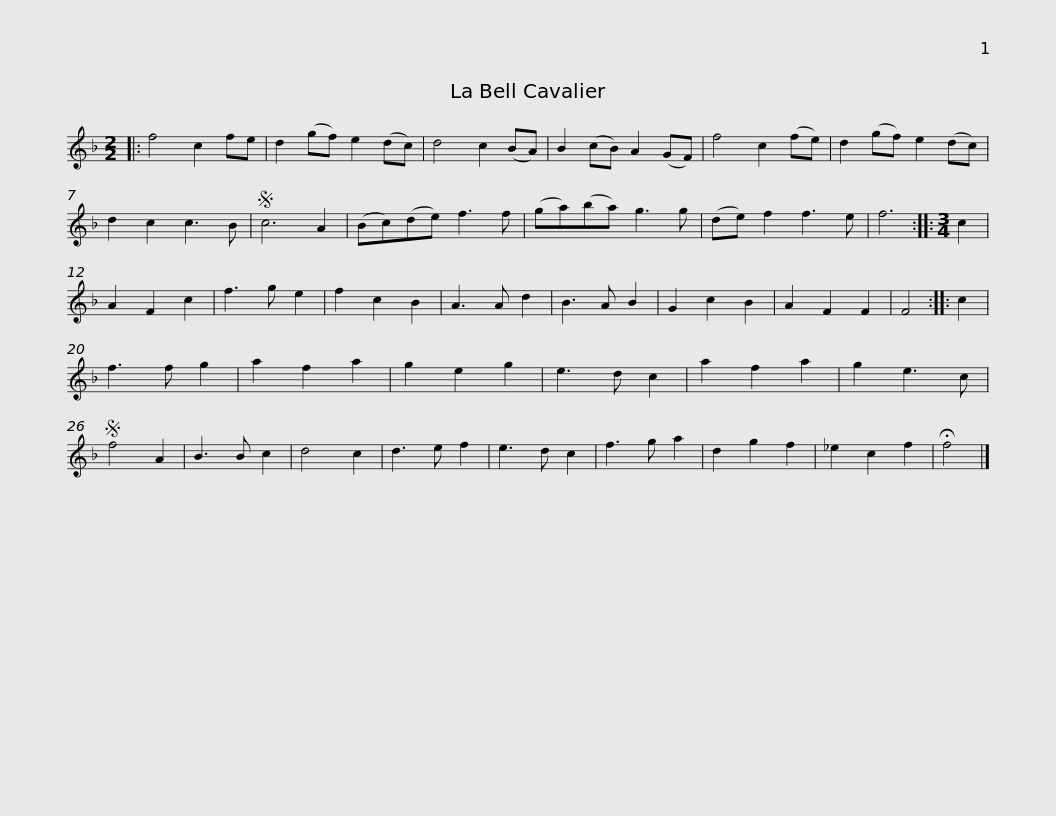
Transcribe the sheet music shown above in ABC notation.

X:1
L:1/8
M:2/2
I:linebreak $
K:F
V:1 treble
V:1
|: f4 c2 fe | d2 (gf) e2 (dc) | d4 c2 (BA) | B2 (cB) A2 (GF) | f4 c2 (fe) | %5
 d2 (gf) e2 (dc) | d2 c2 c3 B |S c6 A2 |$ (Bc)(de) f3 f | (ga)(ba) g3 g | %10
 (de) f2 f3 e | f6 ::[M:3/4] c2 | A2 F2 c2 | f3 g e2 | %15
 f2 c2 B2 | A3 A d2 | B3 A B2 |$ G2 c2 B2 | A2 F2 F2 | %20
 F4 :: c2 | f3 f g2 | a2 f2 a2 | g2 e2 g2 | %25
 e3 d c2 | a2 f2 a2 | g2 e3 c |S f4 A2 | B3 B c2 | %30
 d4 c2 |$ d3 e f2 | e3 d c2 | f3 g a2 | d2 g2 f2 | %35
 _e2 c2 f2 | !fermata!f4 |] %37
